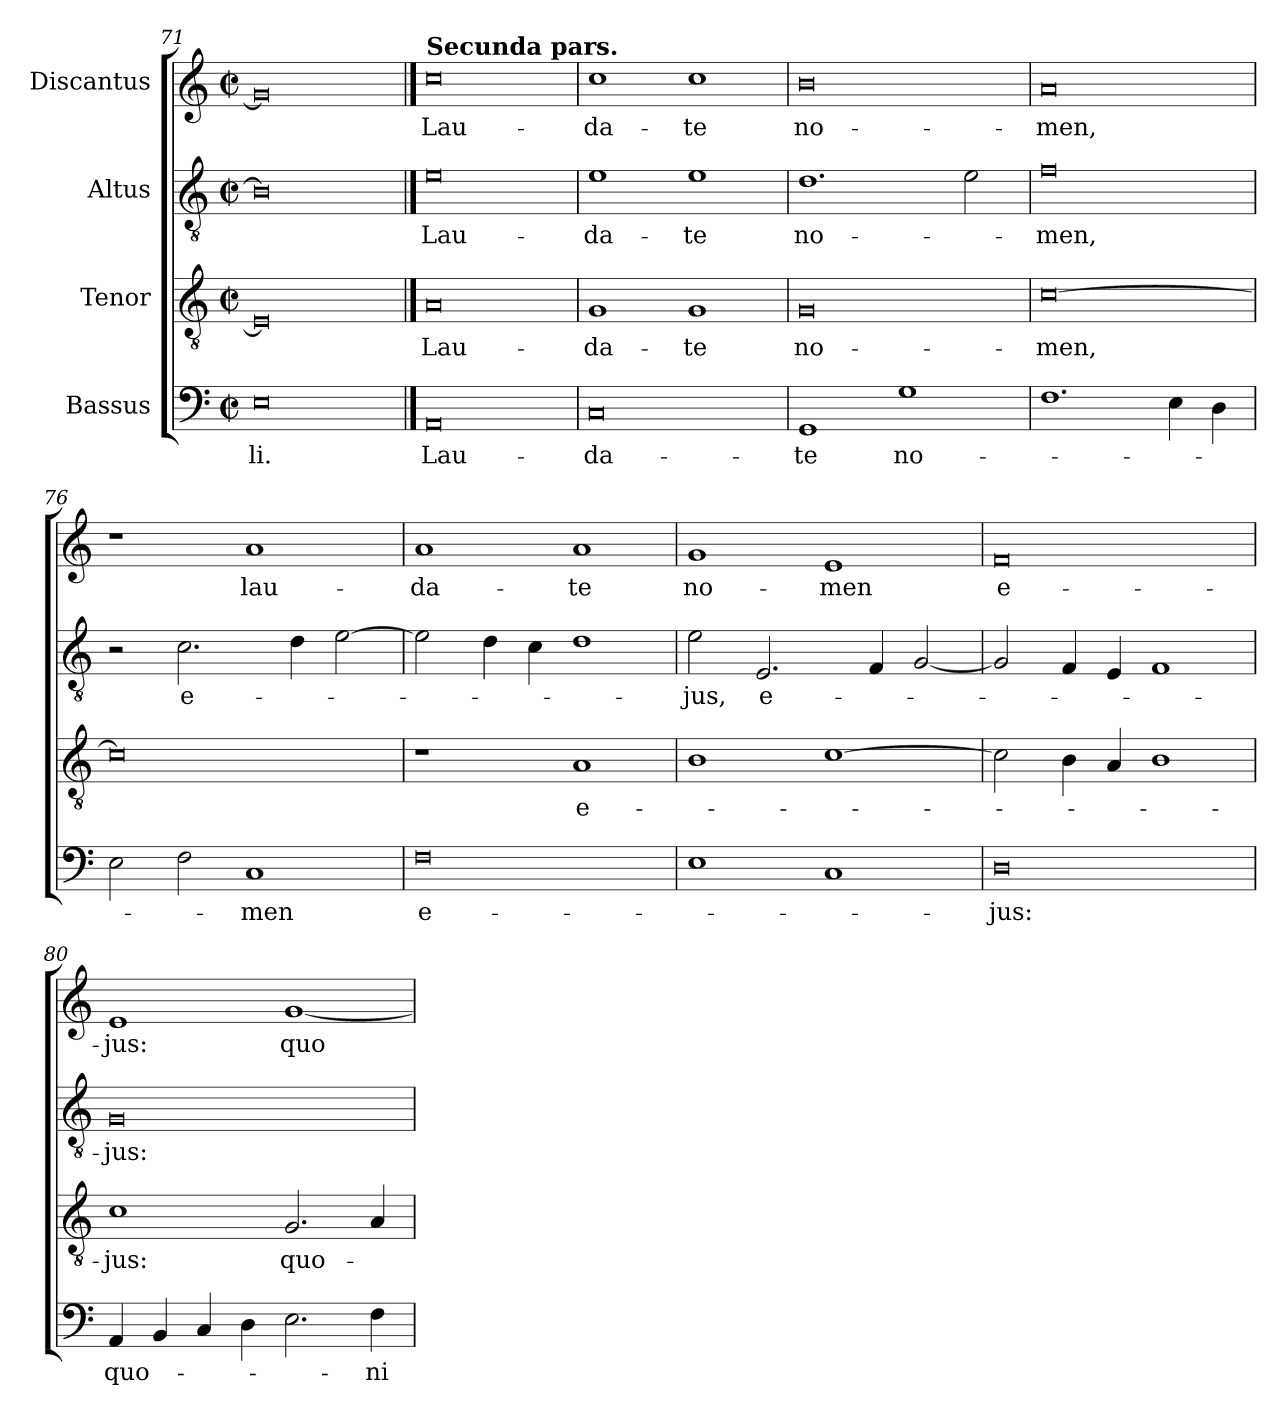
**kern	**text	**kern	**text	**kern	**text	**kern	**text
*part4	*part4	*part3	*part3	*part2	*part2	*part1	*part1
*staff4	*staff4	*staff3	*staff3	*staff2	*staff2	*staff1	*staff1
*I"Bassus	*	*I"Tenor	*	*I"Altus	*	*I"Discantus	*
*clefF4	*	*clefGv2	*	*clefGv2	*	*clefG2	*
*k[]	*	*k[]	*	*k[]	*	*k[]	*
*a:	*	*a:	*	*a:	*	*a:	*
*M2/2	*	*M2/2	*	*M2/2	*	*M2/2	*
*met(c|)	*	*met(c|)	*	*met(c|)	*	*met(c|)	*
=71	=71	=71	=71	=71	=71	=71	=71
!	!LO:LY:b	!	!	!	!	!	!
0E	-li.	0E]	.	0B]	.	0g]	.
!!LO:PB:g=z
==72	==72	==72	==72	==72	==72	==72	==72
!	!	!	!	!	!	!LO:TX:a:B:t=Secunda pars.	!
!	!LO:LY:b	!	!LO:LY:b	!	!LO:LY:b	!	!LO:LY:b
0AA	Lau-	0A	Lau-	0e	Lau-	0cc	Lau-
=73	=73	=73	=73	=73	=73	=73	=73
!	!LO:LY:b	!	!LO:LY:b	!	!LO:LY:b	!	!LO:LY:b
0C	-da-	1G	-da-	1e	-da-	1cc	-da-
!	!	!	!LO:LY:b	!	!LO:LY:b	!	!LO:LY:b
.	.	1G	-te	1e	-te	1cc	-te
=74	=74	=74	=74	=74	=74	=74	=74
!	!LO:LY:b	!	!LO:LY:b	!	!LO:LY:b	!	!LO:LY:b
1GG	-te	0G	no-	1.d	no-	0b	no-
!	!LO:LY:b	!	!	!	!	!	!
1G	no-	.	.	.	.	.	.
.	.	.	.	2e\	.	.	.
=75	=75	=75	=75	=75	=75	=75	=75
!	!	!	!LO:LY:b	!	!LO:LY:b	!	!LO:LY:b
1.F	.	[0c	-men,	0f	-men,	0a	-men,
4E\	.	.	.	.	.	.	.
4D\	.	.	.	.	.	.	.
=76	=76	=76	=76	=76	=76	=76	=76
2E\	.	0c]	.	2r	.	1r	.
!	!	!	!	!	!LO:LY:b	!	!
2F\	.	.	.	2.c\	e-	.	.
!	!LO:LY:b	!	!	!	!	!	!LO:LY:b
1C	-men	.	.	.	.	1a	lau-
.	.	.	.	4d\	.	.	.
.	.	.	.	[2e\	.	.	.
=77	=77	=77	=77	=77	=77	=77	=77
!	!LO:LY:b	!	!	!	!	!	!LO:LY:b
0F	e-	1r	.	2e\]	.	1a	-da-
.	.	.	.	4d\	.	.	.
.	.	.	.	4c\	.	.	.
!	!	!	!LO:LY:b	!	!	!	!LO:LY:b
.	.	1A	e-	1d	.	1a	-te
=78	=78	=78	=78	=78	=78	=78	=78
!	!	!	!	!	!LO:LY:b	!	!LO:LY:b
1E	.	1B	.	2e\	-jus,	1g	no-
!	!	!	!	!	!LO:LY:b	!	!
.	.	.	.	2.E/	e-	.	.
!	!	!	!	!	!	!	!LO:LY:b
1C	.	[1c	.	.	.	1e	-men
.	.	.	.	4F/	.	.	.
.	.	.	.	[2G/	.	.	.
!!LO:LB:g=z
=79	=79	=79	=79	=79	=79	=79	=79
!	!LO:LY:b	!	!	!	!	!	!LO:LY:b
0D	-jus:	2c\]	.	2G/]	.	0f	e-
.	.	4B\	.	4F/	.	.	.
.	.	4A/	.	4E/	.	.	.
.	.	1B	.	1F	.	.	.
=80	=80	=80	=80	=80	=80	=80	=80
!	!LO:LY:b	!	!LO:LY:b	!	!LO:LY:b	!	!LO:LY:b
4AA/	quo-	1c	-jus:	0G	-jus:	1e	-jus:
4BB/	.	.	.	.	.	.	.
4C/	.	.	.	.	.	.	.
4D\	.	.	.	.	.	.	.
!	!	!	!LO:LY:b	!	!	!	!LO:LY:b
2.E\	.	2.G/	quo-	.	.	[1g	quo-
!	!LO:LY:b	!	!	!	!	!	!
4F\	-ni-	4A/	.	.	.	.	.
=	=	=	=	=	=	=	=
*-	*-	*-	*-	*-	*-	*-	*-
